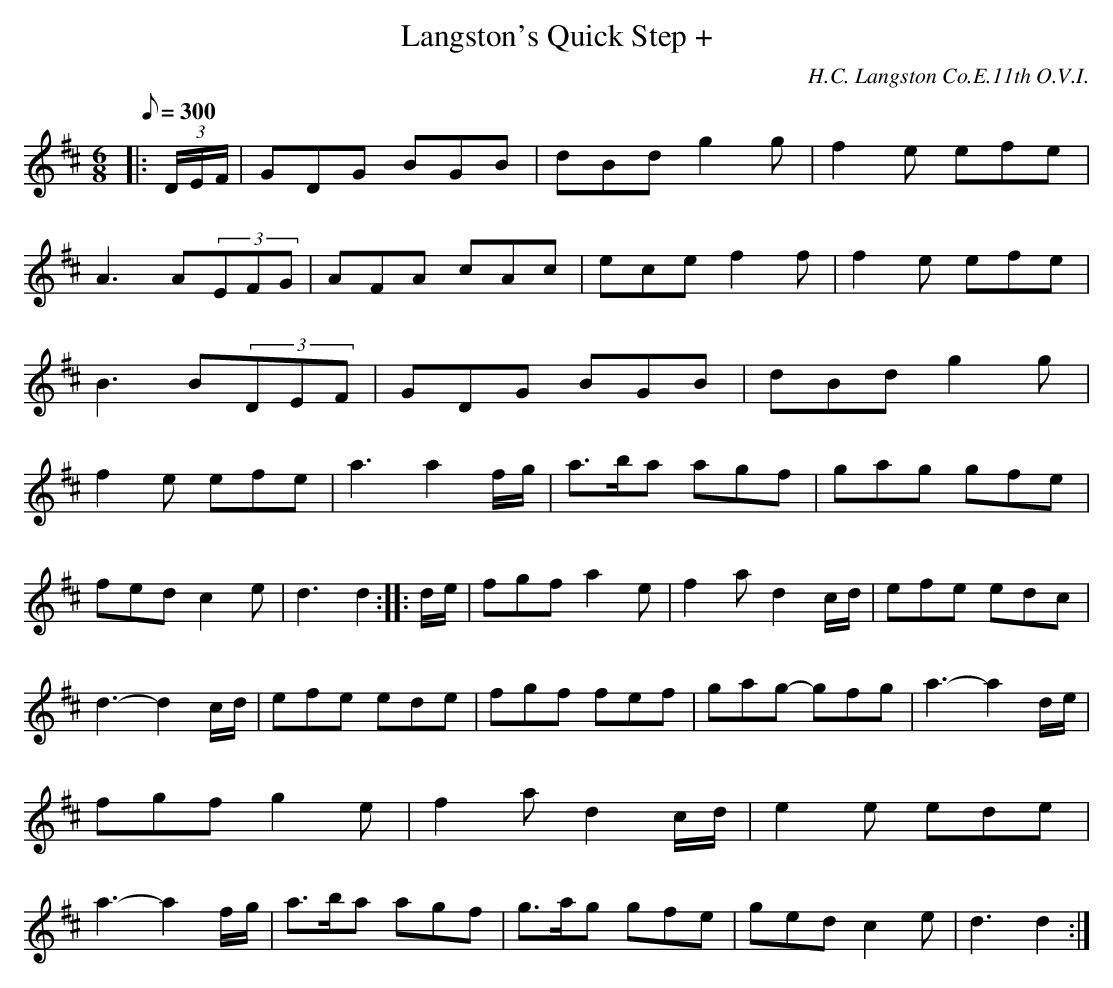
X:1
T:Langston's Quick Step +
C:H.C. Langston Co.E.11th O.V.I.
M:6/8
L:1/8
Q:1/8=300
K:D
|: (3D/E/F/|GDG BGB|dBd g2g|f2e efe|A3 A(3EFG|AFA cAc|ece f2f|f2e efe|B3 B(3DEF|GDG BGB|dBd g2g|f2e efe|a3 a2f/g/|a>ba agf|gag gfe|
fed c2e|d3 d2 :||: d/e/|fgf a2e|f2a d2c/d/|efe edc|d3 -d2c/d/|efe ede|fgf fef|gag -gfg|a3 -a2d/e/|fgf g2e|f2a d2c/d/|e2e ede|a3 -a2f/g/|a>ba agf|g>ag gfe|ged c2e|d3 d2 :|
